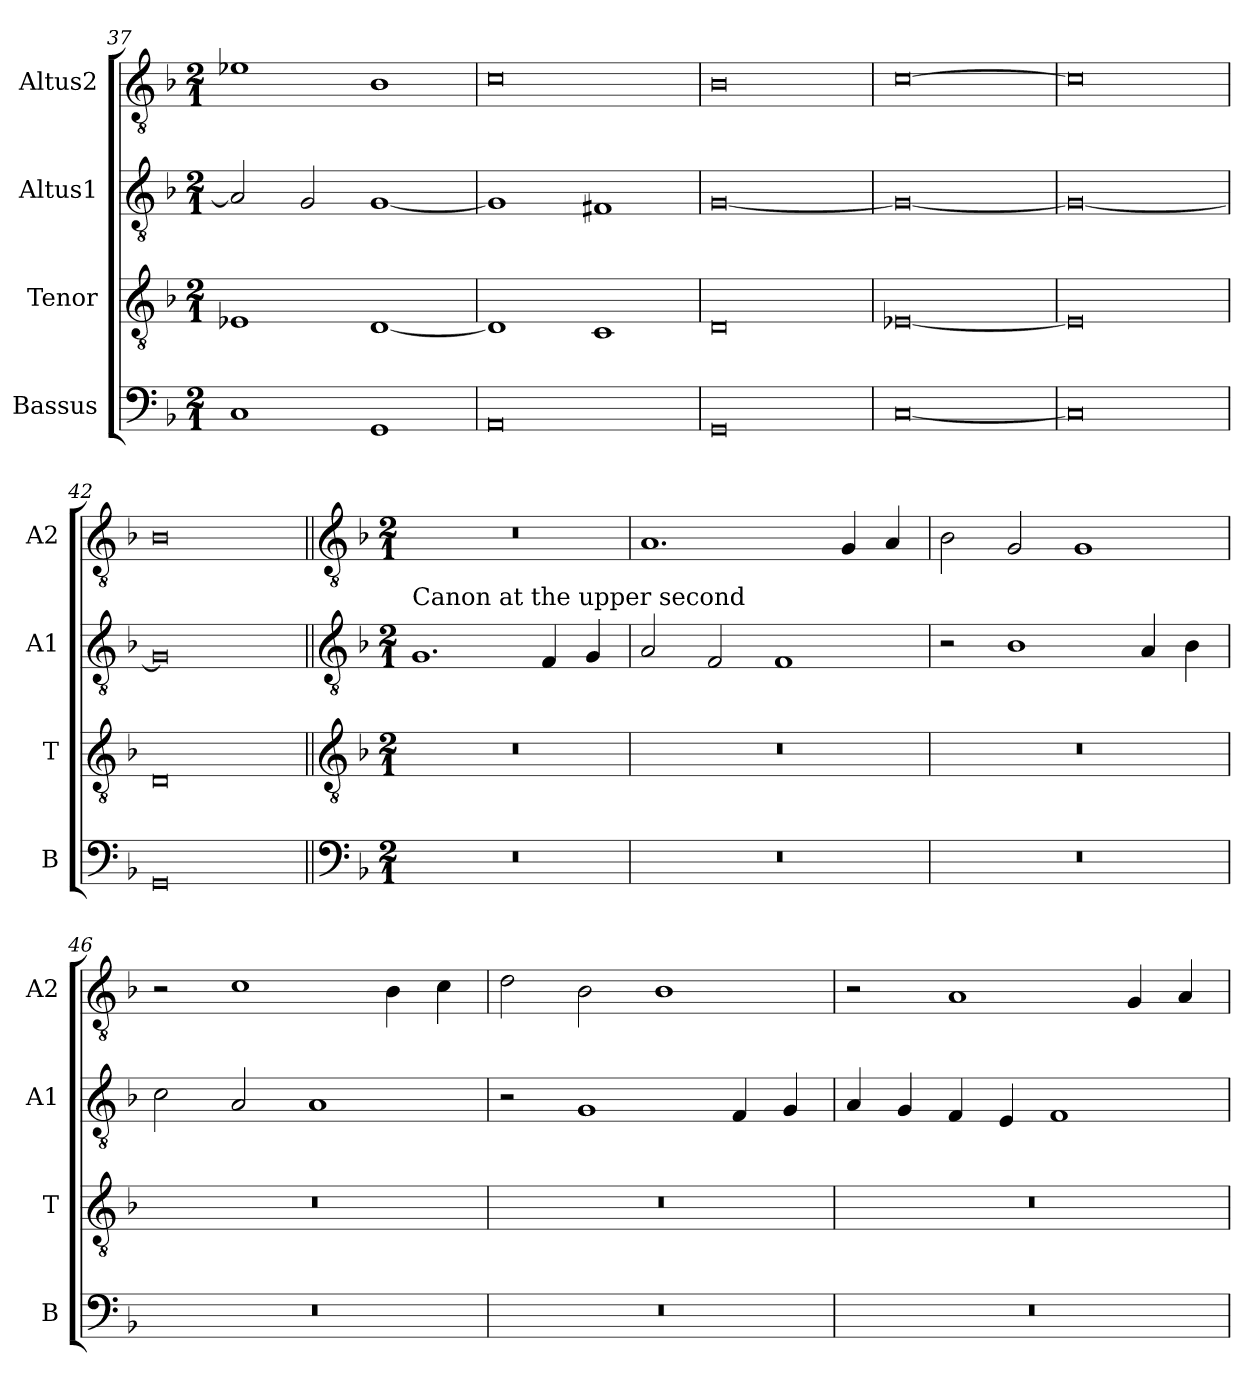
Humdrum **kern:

**kern	**kern	**kern	**kern
*part4	*part3	*part2	*part1
*staff4	*staff3	*staff2	*staff1
*I"Bassus	*I"Tenor	*I"Altus1	*I"Altus2
*I'B	*I'T	*I'A1	*I'A2
*clefF4	*clefGv2	*clefGv2	*clefGv2
*k[b-]	*k[b-]	*k[b-]	*k[b-]
*M2/1	*M2/1	*M2/1	*M2/1
=37	=37	=37	=37
1C	1E-X	2A/]	1e-X
.	.	2G/	.
1GG	[1D	[1G	1B-
=38	=38	=38	=38
0AA	1D]	1G]	0c
.	1C	1F#X	.
=39	=39	=39	=39
0GG	0D	[0G	0B-
=40	=40	=40	=40
[0C	[0E-X	0G_	[0c
=41	=41	=41	=41
0C]	0E-]	0G_	0c]
=42	=42	=42	=42
0GG	0D	0G]	0B-
!!LO:LB:g=z
=43||	=43||	=43||	=43||
*clefF4	*clefGv2	*clefGv2	*clefGv2
*k[b-]	*k[b-]	*k[b-]	*k[b-]
*M2/1	*M2/1	*M2/1	*M2/1
!	!	!LO:TX:a:t=Canon at the upper second	!
0r	0r	1.G	0r
.	.	4F/	.
.	.	4G/	.
=44	=44	=44	=44
0r	0r	2A/	1.A
.	.	2F/	.
.	.	1F	.
.	.	.	4G/
.	.	.	4A/
=45	=45	=45	=45
0r	0r	2r	2B-\
.	.	1B-	2G/
.	.	.	1G
.	.	4A/	.
.	.	4B-\	.
=46	=46	=46	=46
0r	0r	2c\	2r
.	.	2A/	1c
.	.	1A	.
.	.	.	4B-\
.	.	.	4c\
=47	=47	=47	=47
0r	0r	2r	2d\
.	.	1G	2B-\
.	.	.	1B-
.	.	4F/	.
.	.	4G/	.
=48	=48	=48	=48
0r	0r	4A/	2r
.	.	4G/	.
.	.	4F/	1A
.	.	4E/	.
.	.	1F	.
.	.	.	4G/
.	.	.	4A/
=	=	=	=
*-	*-	*-	*-
